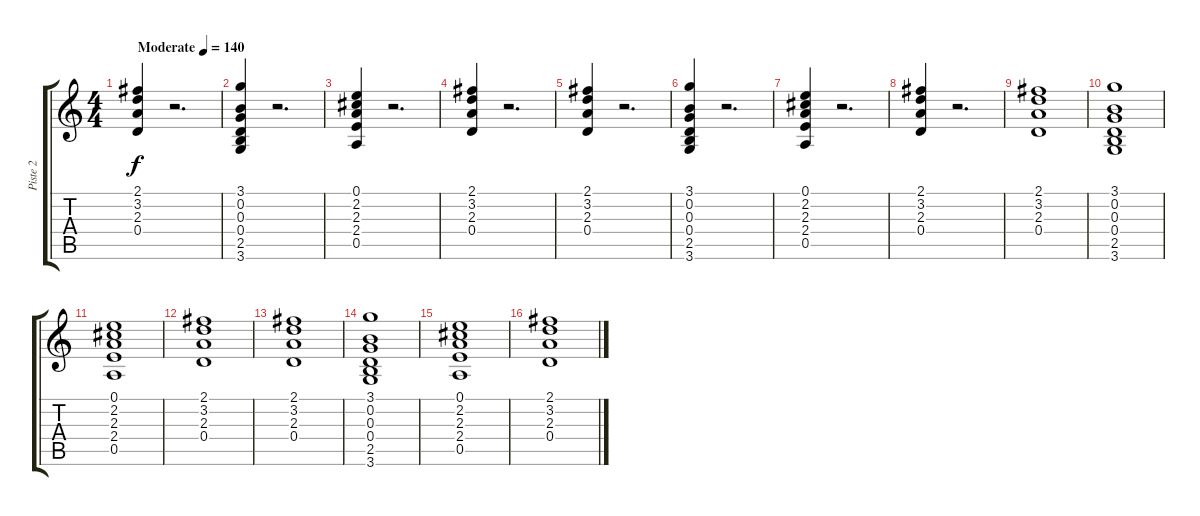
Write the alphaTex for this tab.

\track ("Piste 2" "Piste 2") {instrument distortionguitar}
\staff {score tabs}
\tuning (E4 B3 G3 D3 A2 E2) {hide}
\ts (4 4)
\tempo (140 "Moderate")
\clef g2
\ks c
(2.1 3.2 2.3 0.4).4{dy f instrument distortionguitar} r.2{d} |
(3.1 0.2 0.3 0.4 2.5 3.6).4 r.2{d} |
(0.1 2.2 2.3 2.4 0.5).4 r.2{d} |
(2.1 3.2 2.3 0.4).4 r.2{d} |
(2.1 3.2 2.3 0.4).4 r.2{d} |
(3.1 0.2 0.3 0.4 2.5 3.6).4 r.2{d} |
(0.1 2.2 2.3 2.4 0.5).4 r.2{d} |
(2.1 3.2 2.3 0.4).4 r.2{d} |
(2.1 3.2 2.3 0.4).1 |
(3.1 0.2 0.3 0.4 2.5 3.6).1 |
(0.1 2.2 2.3 2.4 0.5).1 |
(2.1 3.2 2.3 0.4).1 |
(2.1 3.2 2.3 0.4).1 |
(3.1 0.2 0.3 0.4 2.5 3.6).1 |
(0.1 2.2 2.3 2.4 0.5).1 |
(2.1 3.2 2.3 0.4).1
